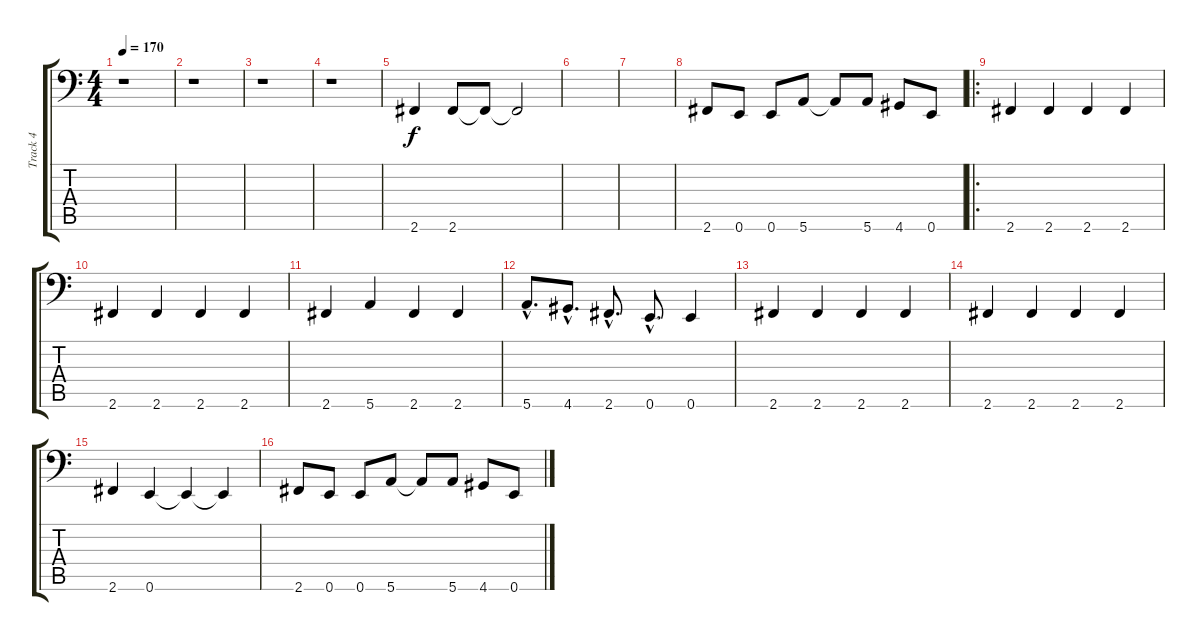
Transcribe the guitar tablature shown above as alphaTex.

\track ("Track 4" "Track 4") {instrument electricbassfinger}
\staff {score tabs}
\tuning (E3 B2 G2 D2 A1 E1) {hide}
\ts (4 4)
\tempo 170
\clef f4
\ks c
r.1{dy f instrument electricbassfinger} |
r.1 |
r.1 |
r.1 |
2.6.4 2.6.8 2.6{t}.8 2.6{t}.2 |
|
|
2.6.8 0.6.8 0.6.8 5.6.8 5.6{t}.8 5.6.8 4.6.8 0.6.8 |
\ro
2.6.4 2.6.4 2.6.4 2.6.4 |
2.6.4 2.6.4 2.6.4 2.6.4 |
2.6.4 5.6.4 2.6.4 2.6.4 |
5.6{hac}.8{d} 4.6{hac}.8{d} 2.6{hac}.8{d} 0.6{hac}.8{d} 0.6.4 |
2.6.4 2.6.4 2.6.4 2.6.4 |
2.6.4 2.6.4 2.6.4 2.6.4 |
2.6.4 0.6.4 0.6{t}.4 0.6{t}.4 |
2.6.8 0.6.8 0.6.8 5.6.8 5.6{t}.8 5.6.8 4.6.8 0.6.8
